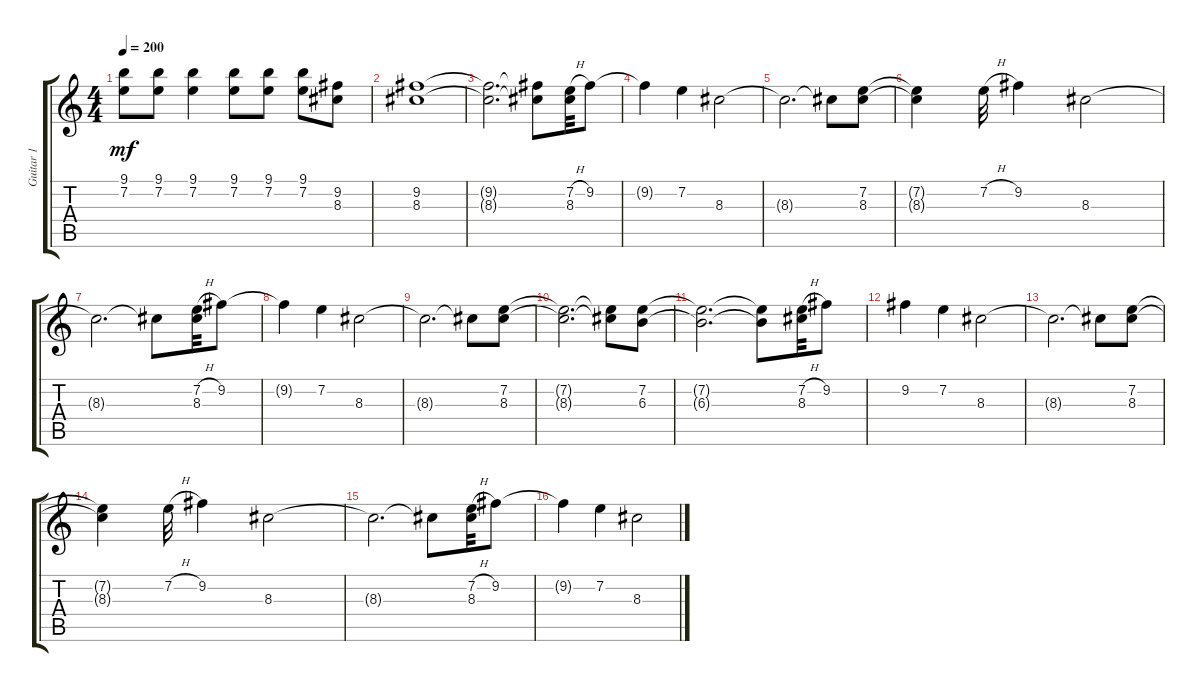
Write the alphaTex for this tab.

\track ("Guitar 1" "Guitar 1") {instrument overdrivenguitar}
\staff {score tabs}
\tuning (D4 A3 F3 C3 G2 D2) {hide}
\ts (4 4)
\tempo 200
\clef g2
\ks c
(9.1{t} 7.2{t}).8{dy mf} (9.1 7.2).8 (9.1 7.2).4 (9.1 7.2).8 (9.1 7.2).8 (9.1 7.2).8 (9.2 8.3).8 |
(9.2 8.3).1 |
(9.2{t} 8.3{t}).2{d} (9.2{t} 8.3{t}).8 (7.2{h} 8.3).32 9.2.8 |
9.2{t}.4 7.2.4 8.3.2 |
8.3{t}.2{d} 8.3{t}.8 (7.2 8.3).8 |
(7.2{t} 8.3{t}).4 7.2{h}.32 9.2.4 8.3.2 |
8.3{t}.2{d} 8.3{t}.8 (7.2{h} 8.3).32 9.2.8 |
9.2{t}.4 7.2.4 8.3.2 |
8.3{t}.2{d} 8.3{t}.8 (7.2 8.3).8 |
(7.2{t} 8.3{t}).2{d} (7.2{t} 8.3{t}).8 (7.2 6.3).8 |
(7.2{t} 6.3{t}).2{d} (7.2{t} 6.3{t}).8 (7.2{h} 8.3).32 9.2.8 |
9.2.4 7.2.4 8.3.2 |
8.3{t}.2{d} 8.3{t}.8 (7.2 8.3).8 |
(7.2{t} 8.3{t}).4 7.2{h}.32 9.2.4 8.3.2 |
8.3{t}.2{d} 8.3{t}.8 (7.2{h} 8.3).32 9.2.8 |
9.2{t}.4 7.2.4 8.3.2
